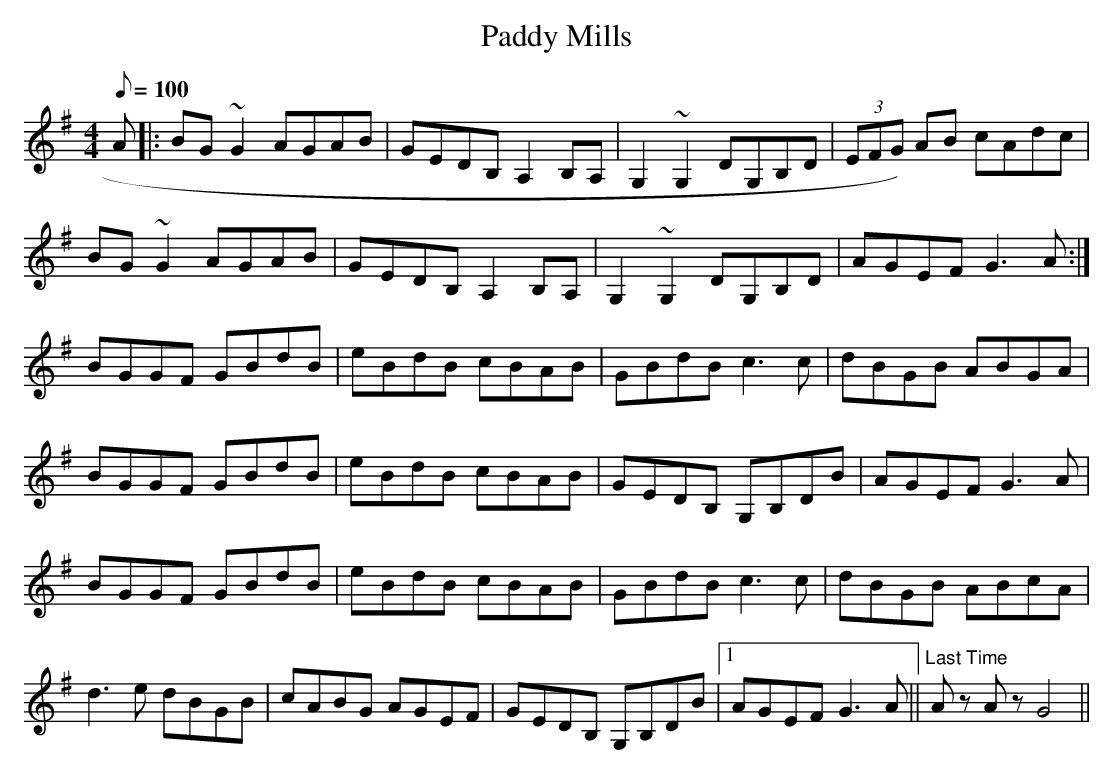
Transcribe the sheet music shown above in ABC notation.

X:1
T:Paddy Mills
M:4/4
L:1/8
Q:100
K:G
A|:BG ~G2 AGAB|GEDB, A,2 B,A,|G,2 ~G,2 DG,B,D|(3EFG) AB cAdc|!
BG ~G2 AGAB|GEDB, A,2 B,A,|G,2 ~G,2 DG,B,D|AGEF G3 A:|!
BGGF GBdB|eBdB cBAB|GBdB c3 c|dBGB ABGA|!
BGGF GBdB|eBdB cBAB|GEDB, G,B,DB|AGEF G3 A|!
BGGF GBdB|eBdB cBAB|GBdB c3 c|dBGB ABcA|!
d3 e dBGB|cABG AGEF|GEDB, G,B,DB|1AGEF G3 A||"Last Time"A z A z G4||
